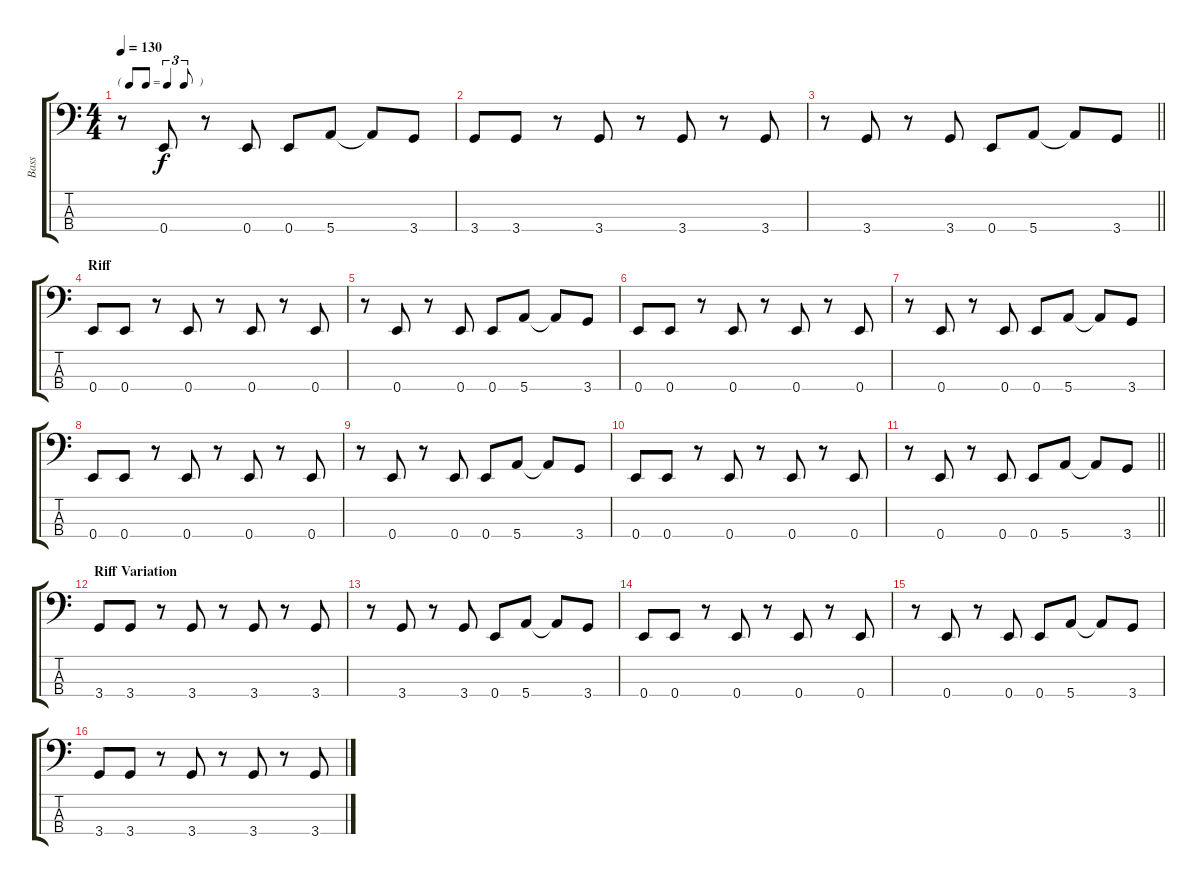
\track ("Bass" "Bass") {instrument electricbassfinger}
\staff {score tabs}
\tuning (G2 D2 A1 E1) {hide}
\ts (4 4)
\tf triplet8th
\tempo 130
\clef f4
\ks c
r.8{dy f} 0.4.8 r.8 0.4.8 0.4.8 5.4.8 5.4{t}.8 3.4.8 |
3.4.8 3.4.8 r.8 3.4.8 r.8 3.4.8 r.8 3.4.8 |
\barLineRight lightlight
r.8 3.4.8 r.8 3.4.8 0.4.8 5.4.8 5.4{t}.8 3.4.8 |
\section ("" "Riff")
0.4.8 0.4.8 r.8 0.4.8 r.8 0.4.8 r.8 0.4.8 |
r.8 0.4.8 r.8 0.4.8 0.4.8 5.4.8 5.4{t}.8 3.4.8 |
0.4.8 0.4.8 r.8 0.4.8 r.8 0.4.8 r.8 0.4.8 |
r.8 0.4.8 r.8 0.4.8 0.4.8 5.4.8 5.4{t}.8 3.4.8 |
0.4.8 0.4.8 r.8 0.4.8 r.8 0.4.8 r.8 0.4.8 |
r.8 0.4.8 r.8 0.4.8 0.4.8 5.4.8 5.4{t}.8 3.4.8 |
0.4.8 0.4.8 r.8 0.4.8 r.8 0.4.8 r.8 0.4.8 |
\barLineRight lightlight
r.8 0.4.8 r.8 0.4.8 0.4.8 5.4.8 5.4{t}.8 3.4.8 |
\section ("" "Riff Variation")
3.4.8 3.4.8 r.8 3.4.8 r.8 3.4.8 r.8 3.4.8 |
r.8 3.4.8 r.8 3.4.8 0.4.8 5.4.8 5.4{t}.8 3.4.8 |
0.4.8 0.4.8 r.8 0.4.8 r.8 0.4.8 r.8 0.4.8 |
r.8 0.4.8 r.8 0.4.8 0.4.8 5.4.8 5.4{t}.8 3.4.8 |
3.4.8 3.4.8 r.8 3.4.8 r.8 3.4.8 r.8 3.4.8
